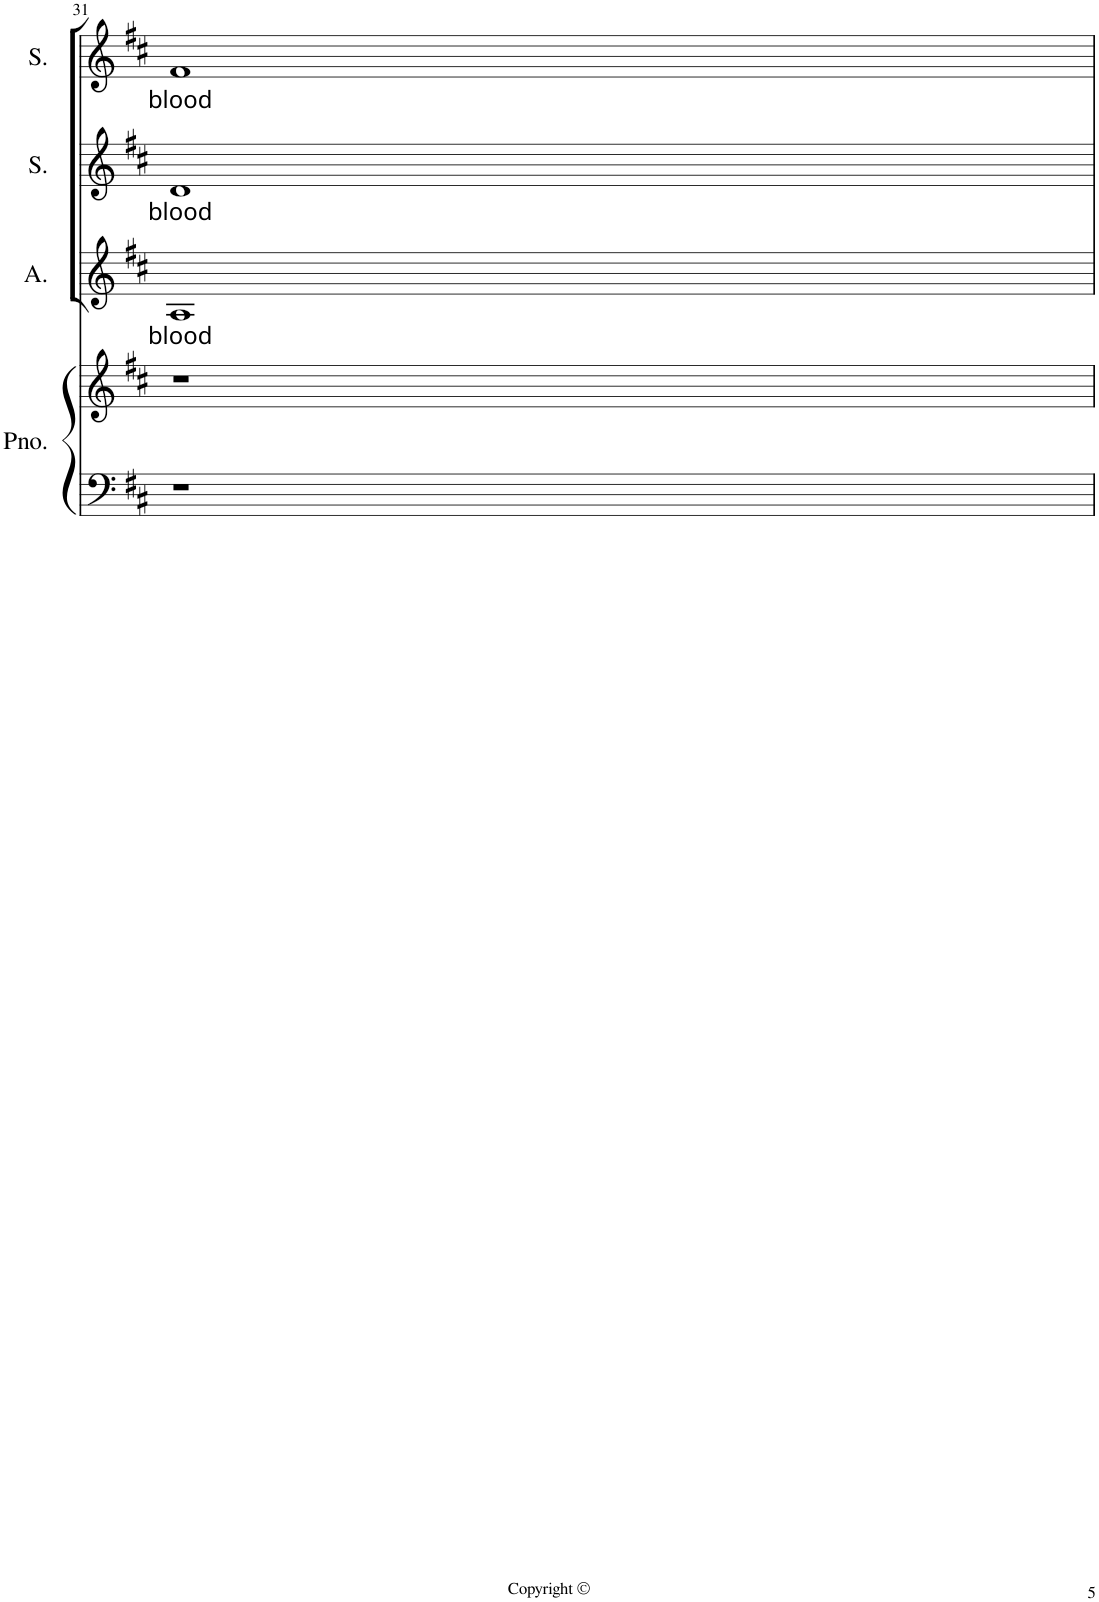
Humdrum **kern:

**kern	**kern	**kern	**text	**kern	**text	**kern	**text
*part4	*part4	*part3	*part3	*part2	*part2	*part1	*part1
*staff5	*staff4	*staff3	*staff3	*staff2	*staff2	*staff1	*staff1
*I"Piano	*	*I"ALTO	*	*I"SOPRANO 2	*	*I"SOPRANO 1	*
*I'Pno.	*	*I'A.	*	*I'S.	*	*I'S.	*
!!LO:PB:g=z
*clefF4	*clefG2	*clefG2	*	*clefG2	*	*clefG2	*
*k[f#c#]	*k[f#c#]	*k[f#c#]	*	*k[f#c#]	*	*k[f#c#]	*
*D:	*D:	*D:	*	*D:	*	*D:	*
*M4/4	*M4/4	*M4/4	*	*M4/4	*	*M4/4	*
=31	=31	=31	=31	=31	=31	=31	=31
!	!	!	!LO:LY:b	!	!LO:LY:b	!	!LO:LY:b
1r	1r	1A	blood	1d	blood	1f#	blood
=	=	=	=	=	=	=	=
*-	*-	*-	*-	*-	*-	*-	*-
